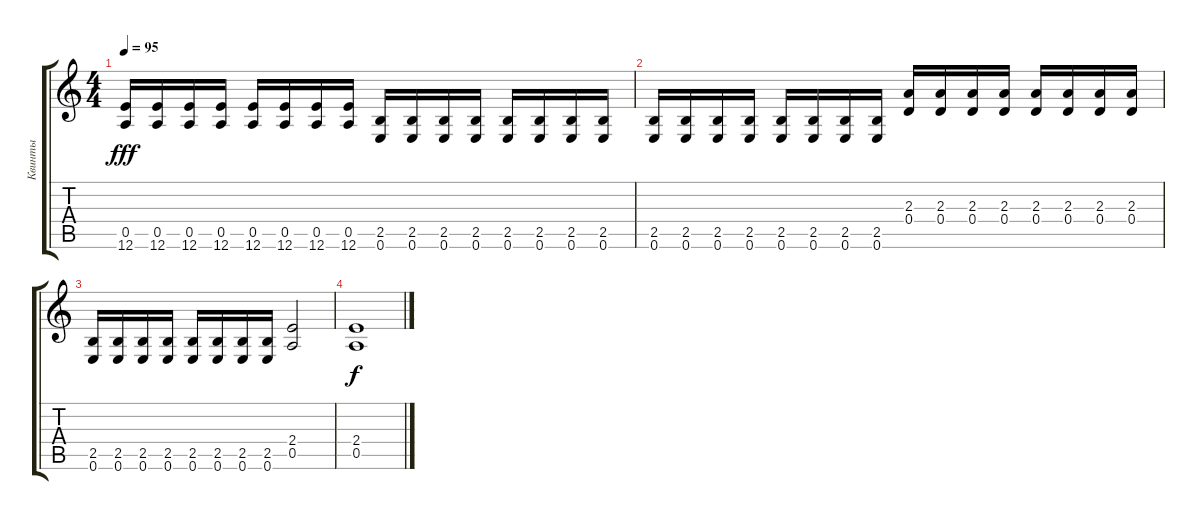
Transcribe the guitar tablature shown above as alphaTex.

\track ("Квинты" "Квинты") {instrument distortionguitar}
\staff {score tabs}
\tuning (E4 B3 G3 D3 A2 E2) {hide}
\ts (4 4)
\tempo 95
\clef g2
\ks c
(0.5 12.6).16{dy fff} (0.5 12.6).16 (0.5 12.6).16 (0.5 12.6).16 (0.5 12.6).16 (0.5 12.6).16 (0.5 12.6).16 (0.5 12.6).16 (2.5 0.6).16 (2.5 0.6).16 (2.5 0.6).16 (2.5 0.6).16 (2.5 0.6).16 (2.5 0.6).16 (2.5 0.6).16 (2.5 0.6).16 |
(2.5 0.6).16 (2.5 0.6).16 (2.5 0.6).16 (2.5 0.6).16 (2.5 0.6).16 (2.5 0.6).16 (2.5 0.6).16 (2.5 0.6).16 (2.3 0.4).16 (2.3 0.4).16 (2.3 0.4).16 (2.3 0.4).16 (2.3 0.4).16 (2.3 0.4).16 (2.3 0.4).16 (2.3 0.4).16 |
(2.5 0.6).16 (2.5 0.6).16 (2.5 0.6).16 (2.5 0.6).16 (2.5 0.6).16 (2.5 0.6).16 (2.5 0.6).16 (2.5 0.6).16 (2.4 0.5).2 |
(2.4 0.5).1{dy f}
